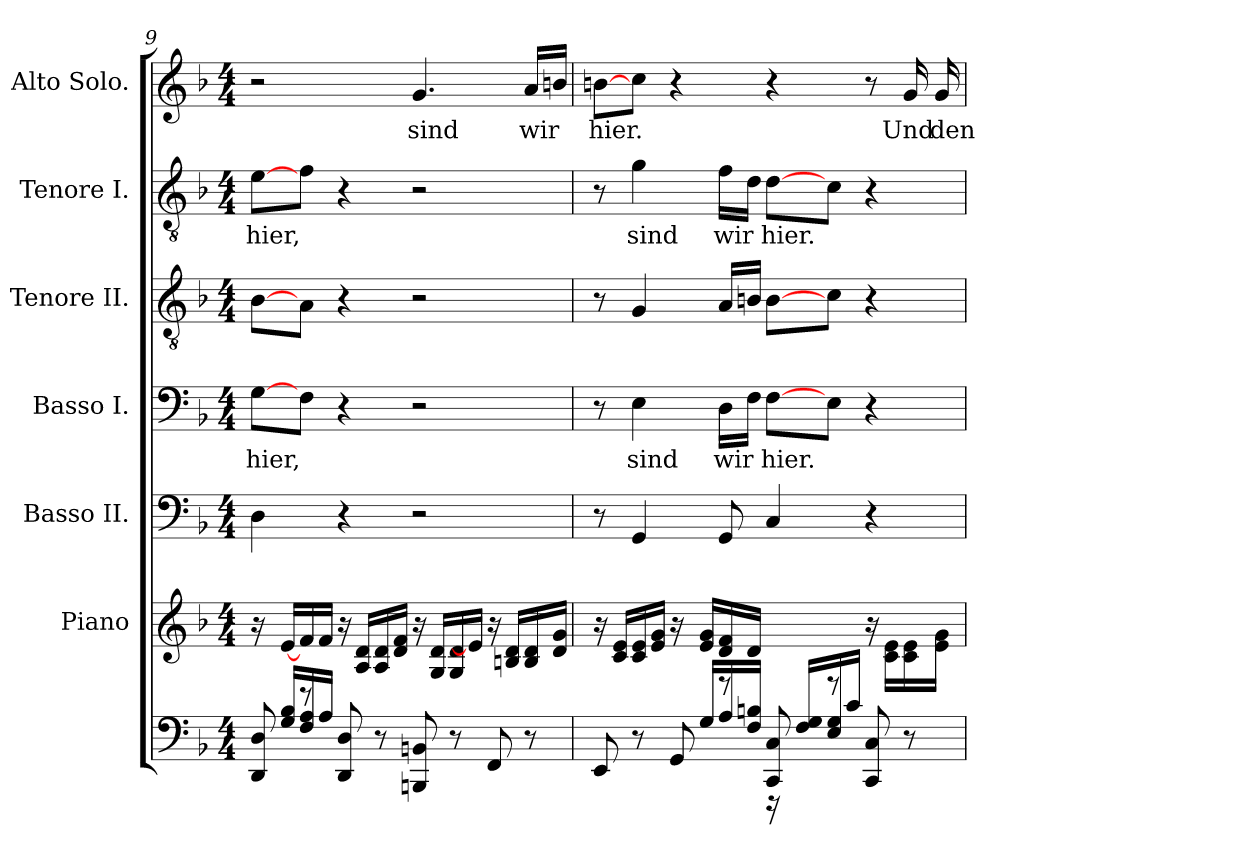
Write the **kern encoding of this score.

**kern	**kern	**kern	**kern	**text	**kern	**kern	**text	**kern	**text
*part7	*part6	*part5	*part4	*part4	*part3	*part2	*part2	*part1	*part1
*staff7	*staff6	*staff5	*staff4	*staff4	*staff3	*staff2	*staff2	*staff1	*staff1
*	*I"Piano	*I"Basso II.	*I"Basso I.	*	*I"Tenore II.	*I"Tenore I.	*	*I"Alto Solo.	*
*	*I'Piano	*I'Basso II.	*I'Basso I.	*	*I'Tenore II.	*I'Tenore I.	*	*I'Alto Solo.	*
!!LO:LB:g=z
*clefF4	*clefG2	*clefF4	*clefF4	*	*clefGv2	*clefGv2	*	*clefG2	*
*k[b-]	*k[b-]	*k[b-]	*k[b-]	*	*k[b-]	*k[b-]	*	*k[b-]	*
*F:	*F:	*F:	*F:	*	*F:	*F:	*	*F:	*
*M4/4	*M4/4	*M4/4	*M4/4	*	*M4/4	*M4/4	*	*M4/4	*
=9	=9	=9	=9	=9	=9	=9	=9	=9	=9
*^	*	*	*	*	*	*	*	*	*
!	!	!	!	!	!LO:LY:b:color=#000000	!	!	!	!	!
!	!	!	!	!	!	!	!	!LO:LY:b:color=#000000	!	!
8DDi/ 8Di	16ryy	16r	4Di\	[8Gi\L	hier,	[8B-i\L	[8ei\L	hier,	2r	.
.	16Gi/ 16B-iLL	[16ei/LL	.	.	.	.	.	.	.	.
8r	16Fi/ 16Ai	16fi/	.	8Fi\J	.	8Ai\J	8fi\J	.	.	.
.	16Ai/JJ	16fi/JJ	.	.	.	.	.	.	.	.
8DDi/ 8Di	2.ryy	16r	4r	4r	.	4r	4r	.	.	.
.	.	16Ai/ 16diLL	.	.	.	.	.	.	.	.
8r	.	16Ai/ 16di	.	.	.	.	.	.	.	.
.	.	16di/ 16fiJJ	.	.	.	.	.	.	.	.
!	!	!	!	!	!	!	!	!	!	!LO:LY:b:color=#000000
8BBBni/ 8BBni	.	16r	2r	2r	.	2r	2r	.	4.gi/	sind
.	.	16Gi/ 16diLL	.	.	.	.	.	.	.	.
8r	.	16Gi/ 16di	.	.	.	.	.	.	.	.
.	.	16ei/JJ]	.	.	.	.	.	.	.	.
8FFi/	.	16r	.	.	.	.	.	.	.	.
.	.	16Bni/ 16diLL	.	.	.	.	.	.	.	.
!	!	!	!	!	!	!	!	!	!	!LO:LY:b:color=#000000
8r	.	16Bi/ 16di	.	.	.	.	.	.	16ai/LL	wir
.	.	16di/ 16giJJ	.	.	.	.	.	.	16bni/JJ	.
=10	=10	=10	=10	=10	=10	=10	=10	=10	=10	=10
*	*	*^	*	*	*	*	*	*	*	*
!	!	!	!	!	!	!	!	!	!	!	!LO:LY:b:color=#000000
8EEi/	4ryy	16r	2.ryy	8r	8r	.	8r	8r	.	[8bni\L	hier.
.	.	16ci/ 16eiLL	.	.	.	.	.	.	.	.	.
!	!	!	!	!	!	!LO:LY:b:color=#000000	!	!	!	!	!
!	!	!	!	!	!	!	!	!	!LO:LY:b:color=#000000	!	!
8r	.	16ci/ 16ei	.	4GGi/	4Ei\	sind	4Gi/	4gi\	sind	8cci\J	.
.	.	16ei/ 16giJJ	.	.	.	.	.	.	.	.	.
8GGi/	16ryy	16r	.	.	.	.	.	.	.	4r	.
.	16Gi/LL	16ei/ 16giLL	.	.	.	.	.	.	.	.	.
!	!	!	!	!	!	!LO:LY:b:color=#000000	!	!	!	!	!
!	!	!	!	!	!	!	!	!	!LO:LY:b:color=#000000	!	!
8r	16Ai/	16di/ 16fi	.	8GGi/	16Di\LL	wir	16Ai/LL	16fi\LL	wir	.	.
.	16Fi/ 16BniJJ	16di/JJ	.	.	16Fi\JJ	.	16Bni/JJ	16di\JJ	.	.	.
!	!	!	!	!	!	!LO:LY:b:color=#000000	!	!	!	!	!
!	!	!	!	!	!	!	!	!	!LO:LY:b:color=#000000	!	!
8CCi/ 8Ci	16r	2ryy	.	4Ci/	[8Fi\L	hier.	[8Bi\L	[8di\L	hier.	4r	.
.	16Fi/ 16GiLL	.	.	.	.	.	.	.	.	.	.
8r	16Ei/ 16Gi	.	.	.	8Ei\J	.	8ci\J	8ci\J	.	.	.
.	16ci/JJ	.	.	.	.	.	.	.	.	.	.
8CCi/ 8Ci	16ryy	.	16r	4r	4r	.	4r	4r	.	8r	.
.	16ryy	.	16ci\ 16eiLL	.	.	.	.	.	.	.	.
!	!	!	!	!	!	!	!	!	!	!	!LO:LY:b:color=#000000
8r	8ryy	.	16ci\ 16ei	.	.	.	.	.	.	16gi/	Und
!	!	!	!	!	!	!	!	!	!	!	!LO:LY:b:color=#000000
.	.	.	16ei\ 16giJJ	.	.	.	.	.	.	16gi/	den
*v	*v	*	*	*	*	*	*	*	*	*	*
*	*v	*v	*	*	*	*	*	*	*	*
=	=	=	=	=	=	=	=	=	=
*-	*-	*-	*-	*-	*-	*-	*-	*-	*-
